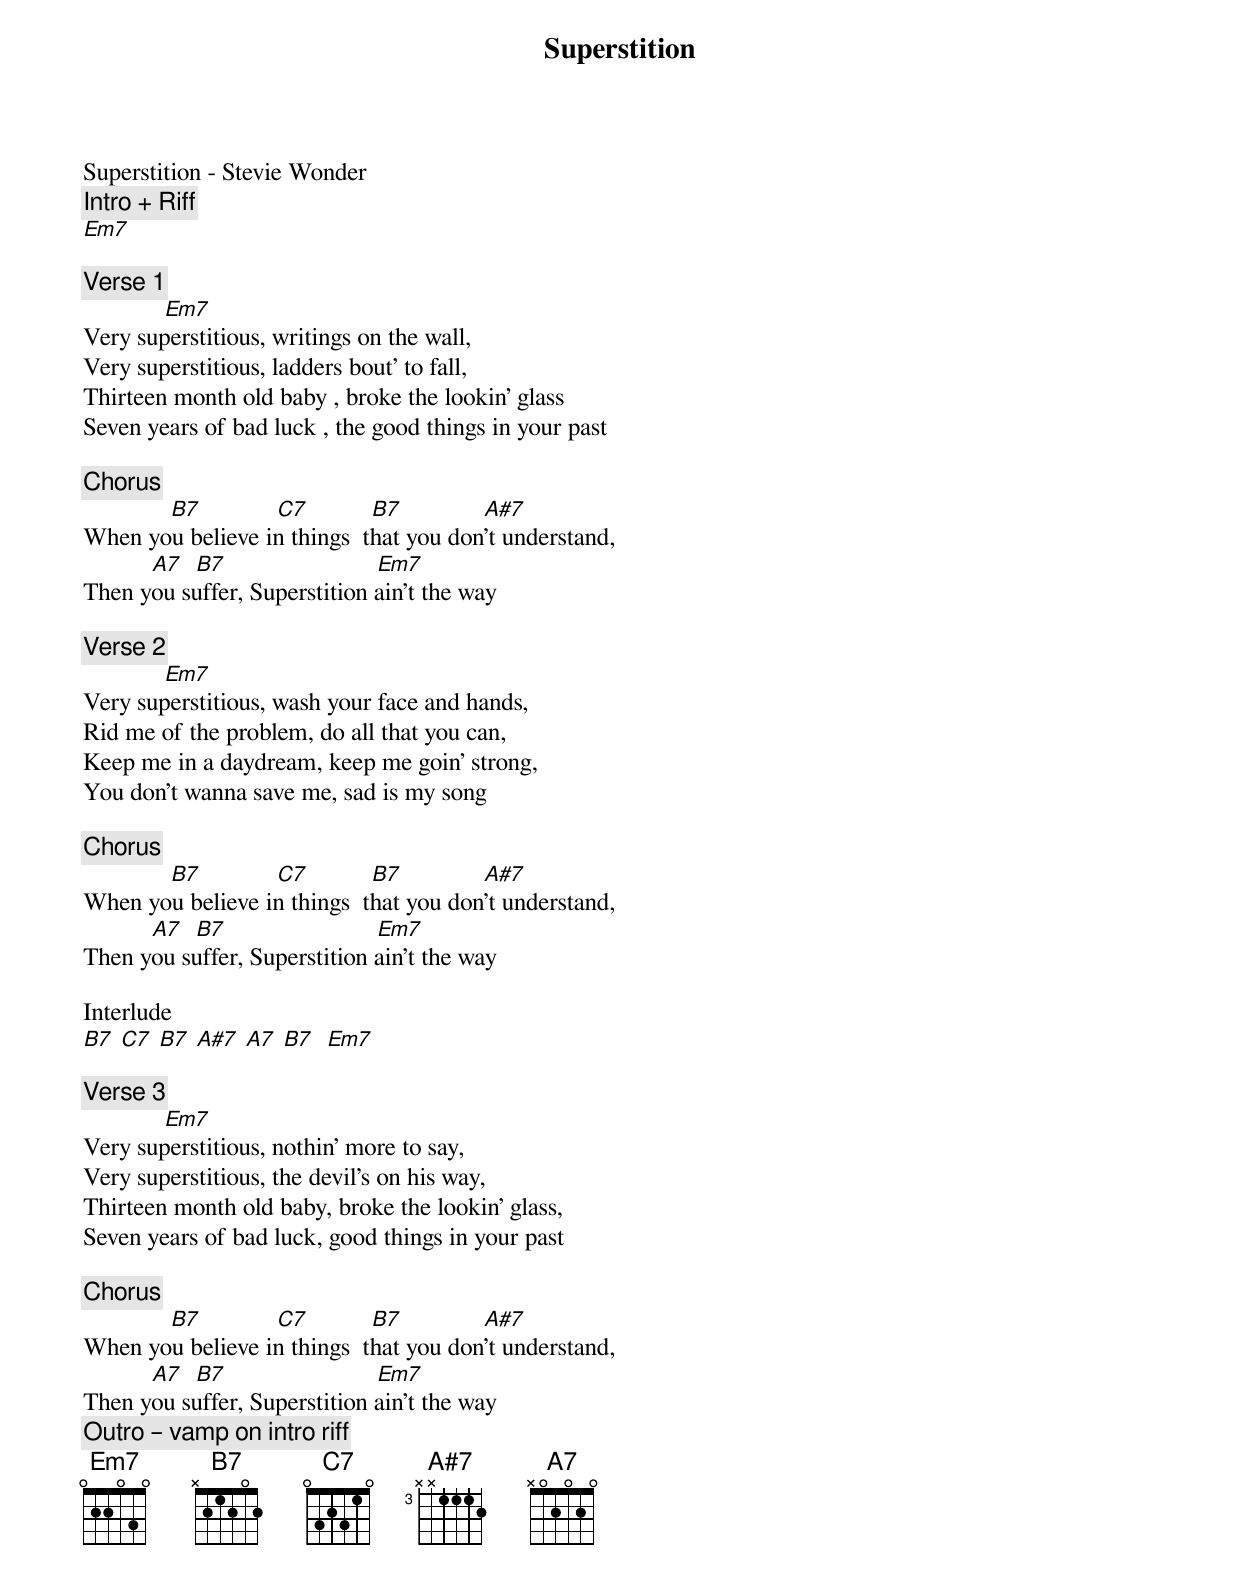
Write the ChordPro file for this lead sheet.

{title: Superstition}
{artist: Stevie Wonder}
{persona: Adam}
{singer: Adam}
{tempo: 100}
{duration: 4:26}
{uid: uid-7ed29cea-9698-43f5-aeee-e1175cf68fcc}
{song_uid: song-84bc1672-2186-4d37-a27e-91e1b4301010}



Superstition - Stevie Wonder
{comment: Intro + Riff}
[Em7]

{comment: Verse 1}
             [Em7]
Very superstitious, writings on the wall,
Very superstitious, ladders bout' to fall,
Thirteen month old baby , broke the lookin' glass
Seven years of bad luck , the good things in your past

{comment: Chorus}
            		[B7]           	[C7]          [B7]             [A#7]
When you believe in things  that you don't understand,
           [A7]		[B7]                        [Em7]
Then you suffer, Superstition ain't the way

{comment: Verse 2}
             [Em7]
Very superstitious, wash your face and hands,
Rid me of the problem, do all that you can,
Keep me in a daydream, keep me goin' strong,
You don't wanna save me, sad is my song

{comment: Chorus}
            		[B7]           	[C7]          [B7]             [A#7]
When you believe in things  that you don't understand,
           [A7]		[B7]                        [Em7]
Then you suffer, Superstition ain't the way

Interlude
[B7] [C7] [B7] [A#7] [A7] [B7]		[Em7]

{comment: Verse 3}
             [Em7]
Very superstitious, nothin' more to say,
Very superstitious, the devil's on his way,
Thirteen month old baby, broke the lookin' glass,
Seven years of bad luck, good things in your past

{comment: Chorus}
            		[B7]           	[C7]          [B7]             [A#7]
When you believe in things  that you don't understand,
           [A7]		[B7]                        [Em7]
Then you suffer, Superstition ain't the way
{comment: Outro – vamp on intro riff}
